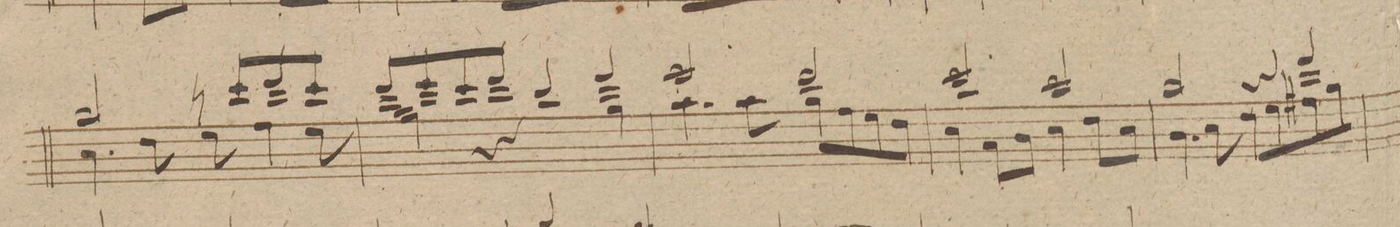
**kern
*I"Organo.
*clefF4
*k[f#c#g#d#]
*met(c|)
*M2/2
*^
2B/	4.E\
.	8F#\
8re	8G#\
8e/L	4A\
8g#/	.
8e/J	8G#\
=221	=221
8f#/L	4B\
8g#/	.
8e/	4r
8f#/J	.
4d#/	4ryy
4f#/	4B\
=222	=222
2e/	4.c#\
.	8c#\
2d#/	8B\L
.	8A\
.	8G#\
.	8F#\J
=223	=223
2e/	4E\
.	8C#\L
.	8D#\J
2c#/	4E\
.	8F#\L
.	8E\J
=224	=224
2B/	4.D#\
.	8E\
4re	8F#\L
.	8G#\
4f#/	8A#X\
.	8B\J
=225	=225
*-	*-
